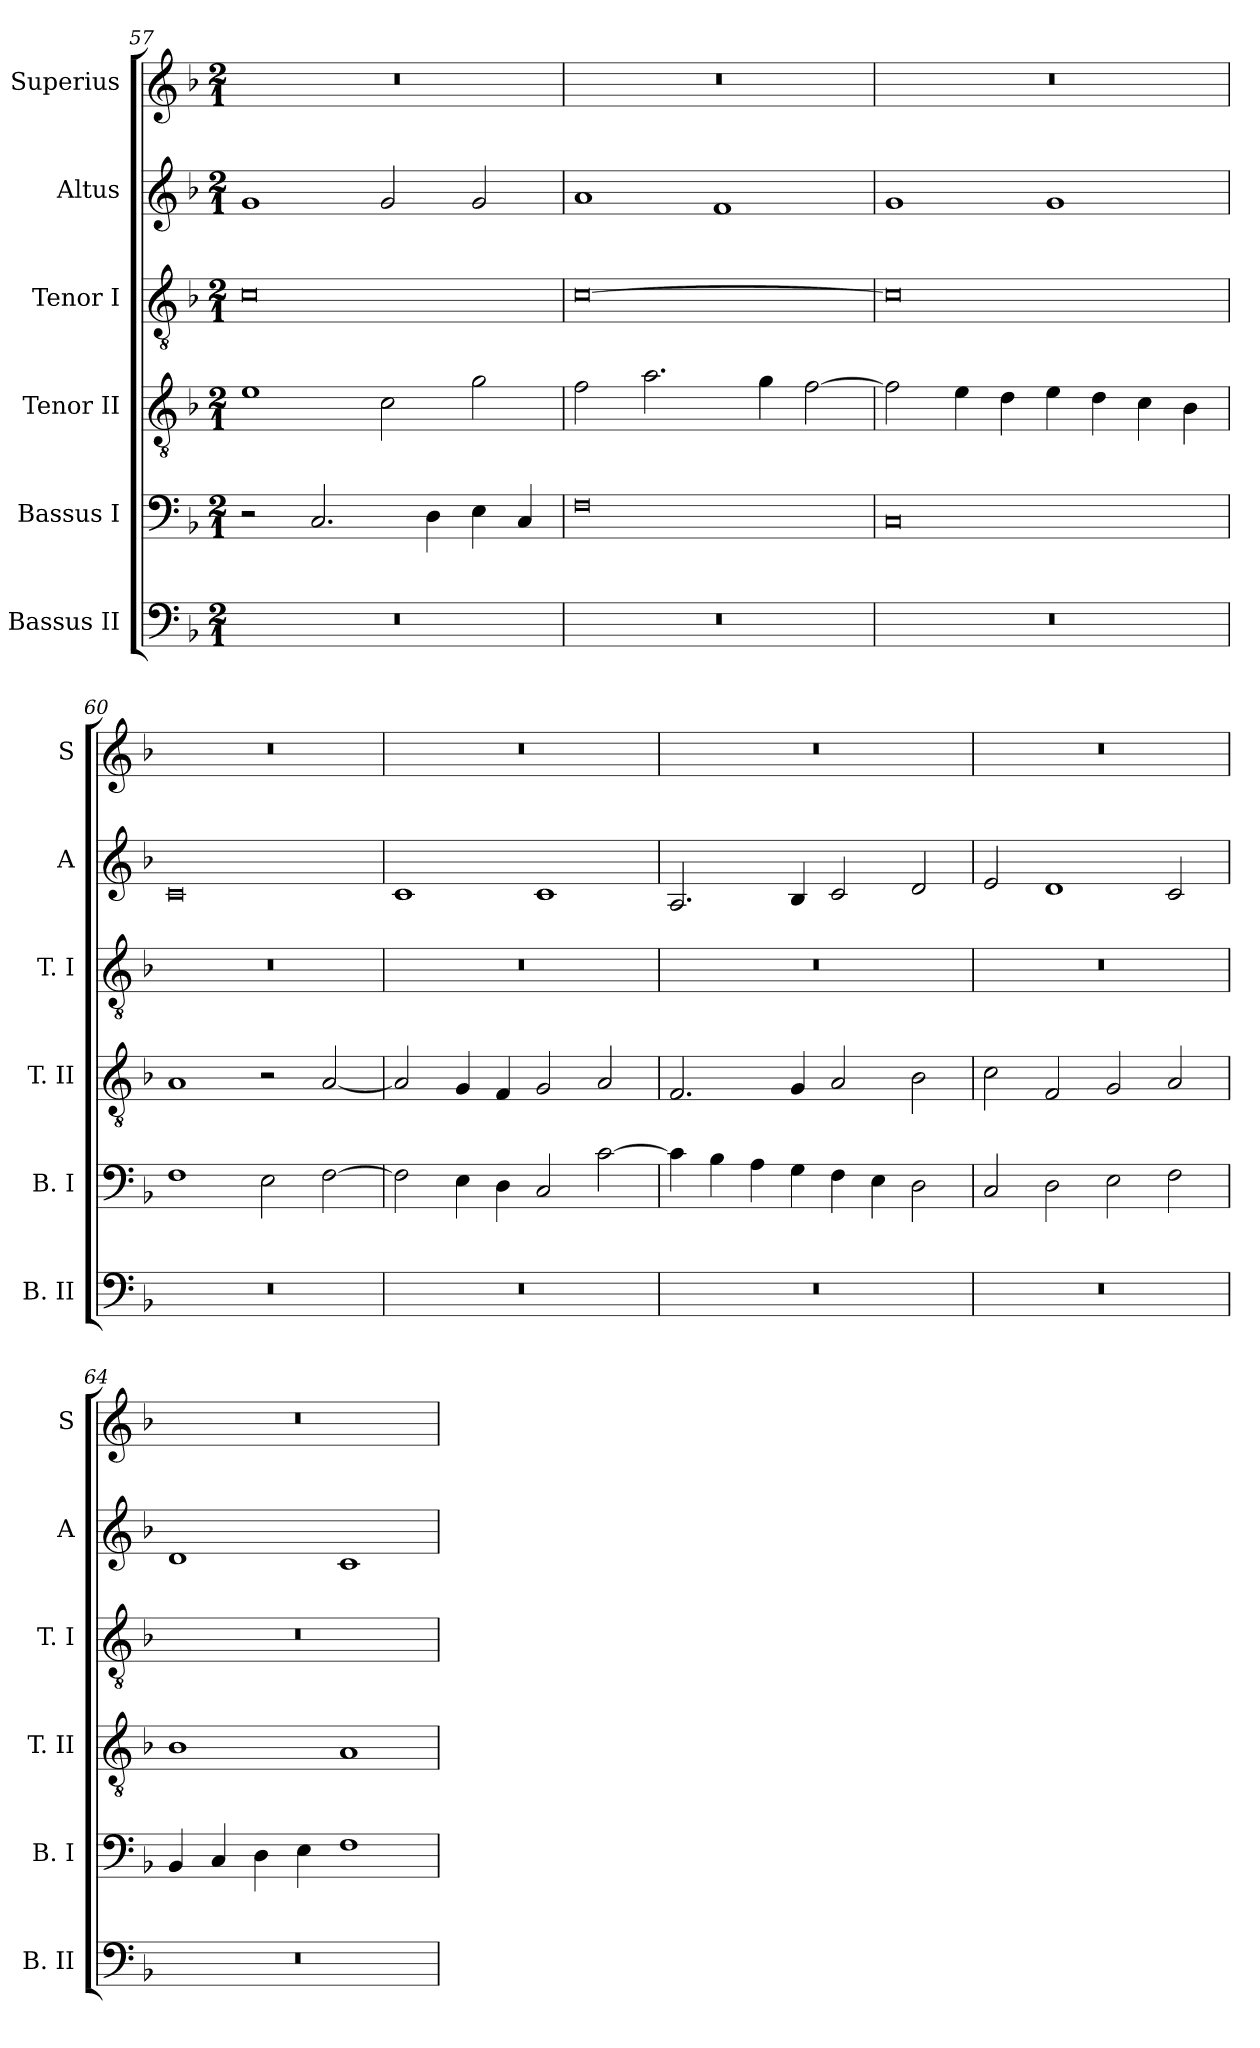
**kern	**kern	**kern	**kern	**kern	**kern
*part6	*part5	*part4	*part3	*part2	*part1
*staff6	*staff5	*staff4	*staff3	*staff2	*staff1
*I"Bassus II	*I"Bassus I	*I"Tenor II	*I"Tenor I	*I"Altus	*I"Superius
*I'B. II	*I'B. I	*I'T. II	*I'T. I	*I'A	*I'S
*clefF4	*clefF4	*clefGv2	*clefGv2	*clefG2	*clefG2
*k[b-]	*k[b-]	*k[b-]	*k[b-]	*k[b-]	*k[b-]
*F:	*F:	*F:	*F:	*F:	*F:
*M2/1	*M2/1	*M2/1	*M2/1	*M2/1	*M2/1
=57	=57	=57	=57	=57	=57
0r	2r	1e	0c	1g	0r
.	2.C	.	.	.	.
.	.	2c	.	2g	.
.	4D	.	.	.	.
.	4E	2g	.	2g	.
.	4C	.	.	.	.
=58	=58	=58	=58	=58	=58
0r	0F	2f	[0c	1a	0r
.	.	2.a	.	.	.
.	.	.	.	1f	.
.	.	4g	.	.	.
.	.	[2f	.	.	.
=59	=59	=59	=59	=59	=59
0r	0C	2f]	0c]	1g	0r
.	.	4e	.	.	.
.	.	4d	.	.	.
.	.	4e	.	1g	.
.	.	4d	.	.	.
.	.	4c	.	.	.
.	.	4B-	.	.	.
=60	=60	=60	=60	=60	=60
0r	1F	1A	0r	0c	0r
.	2E	2r	.	.	.
.	[2F	[2A	.	.	.
=61	=61	=61	=61	=61	=61
0r	2F]	2A]	0r	1c	0r
.	4E	4G	.	.	.
.	4D	4F	.	.	.
.	2C	2G	.	1c	.
.	[2c	2A	.	.	.
=62	=62	=62	=62	=62	=62
0r	4c]	2.F	0r	2.A	0r
.	4B-	.	.	.	.
.	4A	.	.	.	.
.	4G	4G	.	4B-	.
.	4F	2A	.	2c	.
.	4E	.	.	.	.
.	2D	2B-	.	2d	.
=63	=63	=63	=63	=63	=63
0r	2C	2c	0r	2e	0r
.	2D	2F	.	1d	.
.	2E	2G	.	.	.
.	2F	2A	.	2c	.
=64	=64	=64	=64	=64	=64
0r	4BB-	1B-	0r	1d	0r
.	4C	.	.	.	.
.	4D	.	.	.	.
.	4E	.	.	.	.
.	1F	1A	.	1c	.
=	=	=	=	=	=
*-	*-	*-	*-	*-	*-
